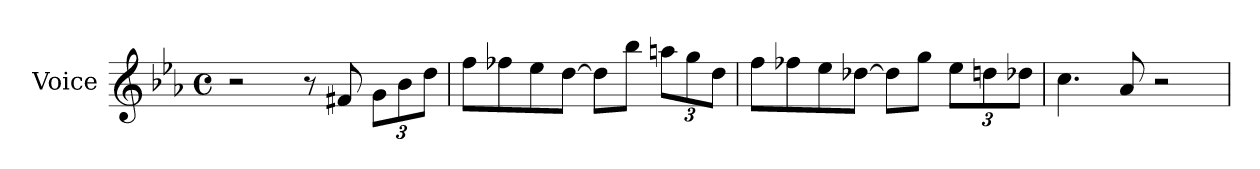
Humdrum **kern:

**kern
*part1
*staff1
*I"Voice
*I'Voice
*clefG2
*k[b-e-a-]
*M4/4
*met(c)
=1
2rcc
8r
8f#X/
12g\L
12b-\
12dd\J
=2
8ff\L
8ff-X\
8ee-\
[>8dd\J
8dd\L]
8bb-\J
12aan\L
12gg\
12dd\J
=3
8ff\L
8ff-X\
8ee-\
[>8dd-X\J
8dd-\L]
8gg\J
12ee-\L
12ddn\
12dd-X\J
=4
4.cc\
8a-/
2rcc
=
*-
